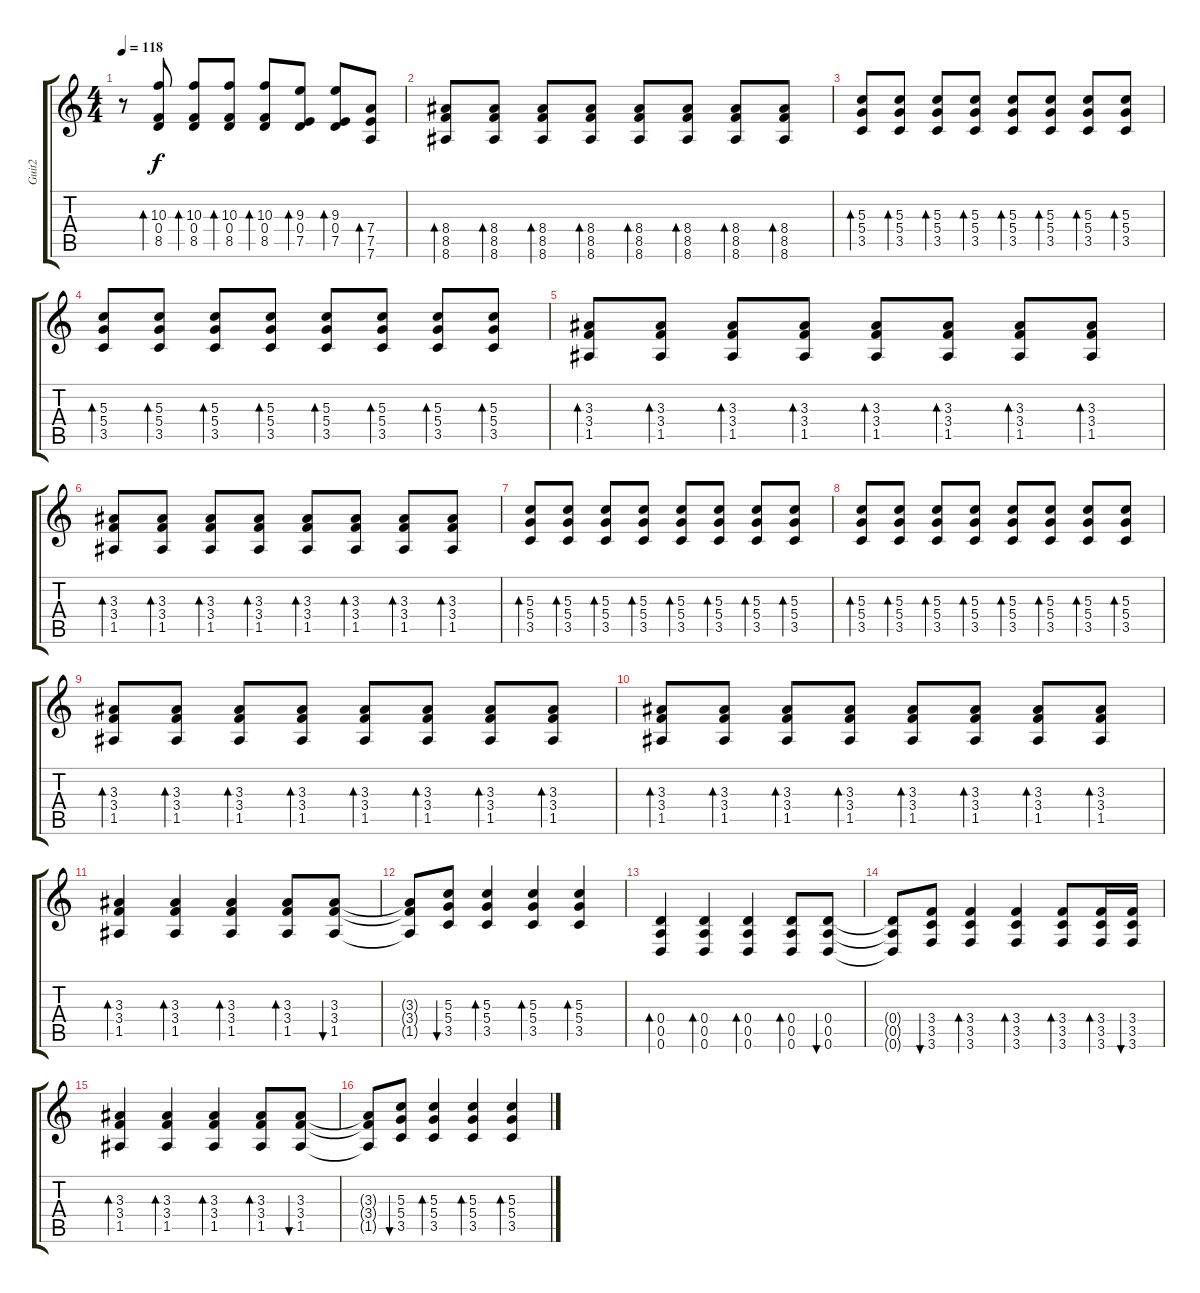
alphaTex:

\track ("Guit2" "Guit2") {instrument acousticguitarsteel}
\staff {score tabs}
\tuning (E4 B3 G3 D3 A2 D2) {hide}
\ts (4 4)
\tempo 118
\clef g2
\ks c
r.8{dy f} (10.3 0.4 8.5).8{bd 60} (10.3 0.4 8.5).8{bd 60} (10.3 0.4 8.5).8{bd 60} (10.3 0.4 8.5).8{bd 60} (9.3 0.4 7.5).8{bd 60} (9.3 0.4 7.5).8{bd 60} (7.4 7.5 7.6).8{bd 60} |
(8.4 8.5 8.6).8{bd 60} (8.4 8.5 8.6).8{bd 60} (8.4 8.5 8.6).8{bd 60} (8.4 8.5 8.6).8{bd 60} (8.4 8.5 8.6).8{bd 60} (8.4 8.5 8.6).8{bd 60} (8.4 8.5 8.6).8{bd 60} (8.4 8.5 8.6).8{bd 60} |
(5.3 5.4 3.5).8{bd 60} (5.3 5.4 3.5).8{bd 60} (5.3 5.4 3.5).8{bd 60} (5.3 5.4 3.5).8{bd 60} (5.3 5.4 3.5).8{bd 60} (5.3 5.4 3.5).8{bd 60} (5.3 5.4 3.5).8{bd 60} (5.3 5.4 3.5).8{bd 60} |
(5.3 5.4 3.5).8{bd 60} (5.3 5.4 3.5).8{bd 60} (5.3 5.4 3.5).8{bd 60} (5.3 5.4 3.5).8{bd 60} (5.3 5.4 3.5).8{bd 60} (5.3 5.4 3.5).8{bd 60} (5.3 5.4 3.5).8{bd 60} (5.3 5.4 3.5).8{bd 60} |
(3.3 3.4 1.5).8{bd 60} (3.3 3.4 1.5).8{bd 60} (3.3 3.4 1.5).8{bd 60} (3.3 3.4 1.5).8{bd 60} (3.3 3.4 1.5).8{bd 60} (3.3 3.4 1.5).8{bd 60} (3.3 3.4 1.5).8{bd 60} (3.3 3.4 1.5).8{bd 60} |
(3.3 3.4 1.5).8{bd 60} (3.3 3.4 1.5).8{bd 60} (3.3 3.4 1.5).8{bd 60} (3.3 3.4 1.5).8{bd 60} (3.3 3.4 1.5).8{bd 60} (3.3 3.4 1.5).8{bd 60} (3.3 3.4 1.5).8{bd 60} (3.3 3.4 1.5).8{bd 60} |
(5.3 5.4 3.5).8{bd 60} (5.3 5.4 3.5).8{bd 60} (5.3 5.4 3.5).8{bd 60} (5.3 5.4 3.5).8{bd 60} (5.3 5.4 3.5).8{bd 60} (5.3 5.4 3.5).8{bd 60} (5.3 5.4 3.5).8{bd 60} (5.3 5.4 3.5).8{bd 60} |
(5.3 5.4 3.5).8{bd 60} (5.3 5.4 3.5).8{bd 60} (5.3 5.4 3.5).8{bd 60} (5.3 5.4 3.5).8{bd 60} (5.3 5.4 3.5).8{bd 60} (5.3 5.4 3.5).8{bd 60} (5.3 5.4 3.5).8{bd 60} (5.3 5.4 3.5).8{bd 60} |
(3.3 3.4 1.5).8{bd 60} (3.3 3.4 1.5).8{bd 60} (3.3 3.4 1.5).8{bd 60} (3.3 3.4 1.5).8{bd 60} (3.3 3.4 1.5).8{bd 60} (3.3 3.4 1.5).8{bd 60} (3.3 3.4 1.5).8{bd 60} (3.3 3.4 1.5).8{bd 60} |
(3.3 3.4 1.5).8{bd 60} (3.3 3.4 1.5).8{bd 60} (3.3 3.4 1.5).8{bd 60} (3.3 3.4 1.5).8{bd 60} (3.3 3.4 1.5).8{bd 60} (3.3 3.4 1.5).8{bd 60} (3.3 3.4 1.5).8{bd 60} (3.3 3.4 1.5).8{bd 60} |
(3.3 3.4 1.5).4{bd 60} (3.3 3.4 1.5).4{bd 60} (3.3 3.4 1.5).4{bd 60} (3.3 3.4 1.5).8{bd 60} (3.3 3.4 1.5).8{bu 60} |
(3.3{t} 3.4{t} 1.5{t}).8 (5.3 5.4 3.5).8{bu 60} (5.3 5.4 3.5).4{bd 60} (5.3 5.4 3.5).4{bd 60} (5.3 5.4 3.5).4{bd 60} |
(0.4 0.5 0.6).4{bd 60} (0.4 0.5 0.6).4{bd 60} (0.4 0.5 0.6).4{bd 60} (0.4 0.5 0.6).8{bd 60} (0.4 0.5 0.6).8{bu 60} |
(0.4{t} 0.5{t} 0.6{t}).8 (3.4 3.5 3.6).8{bu 60} (3.4 3.5 3.6).4{bd 60} (3.4 3.5 3.6).4{bd 60} (3.4 3.5 3.6).8{bd 60} (3.4 3.5 3.6).16{bd 60} (3.4 3.5 3.6).16{bu 60} |
(3.3 3.4 1.5).4{bd 60} (3.3 3.4 1.5).4{bd 60} (3.3 3.4 1.5).4{bd 60} (3.3 3.4 1.5).8{bd 60} (3.3 3.4 1.5).8{bu 60} |
(3.3{t} 3.4{t} 1.5{t}).8 (5.3 5.4 3.5).8{bu 60} (5.3 5.4 3.5).4{bd 60} (5.3 5.4 3.5).4{bd 60} (5.3 5.4 3.5).4{bd 60}
